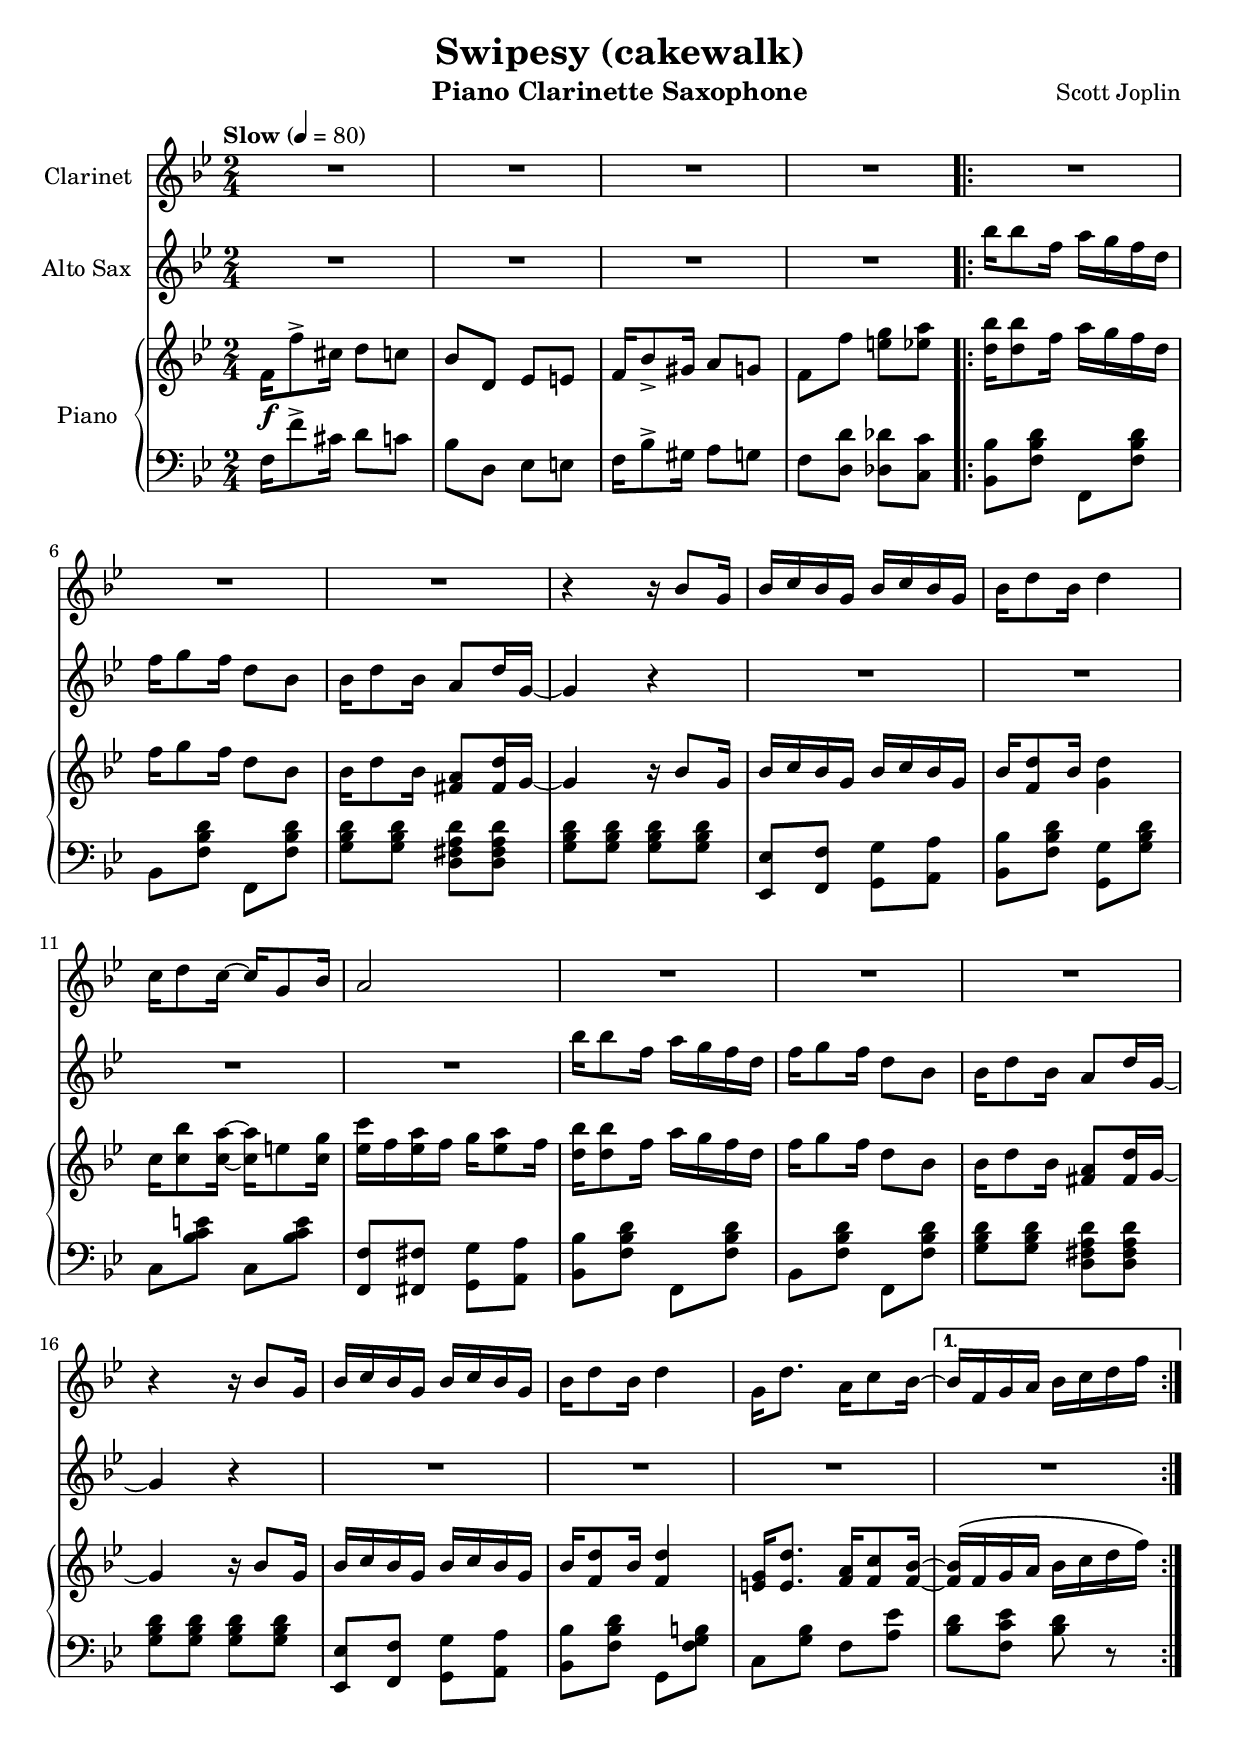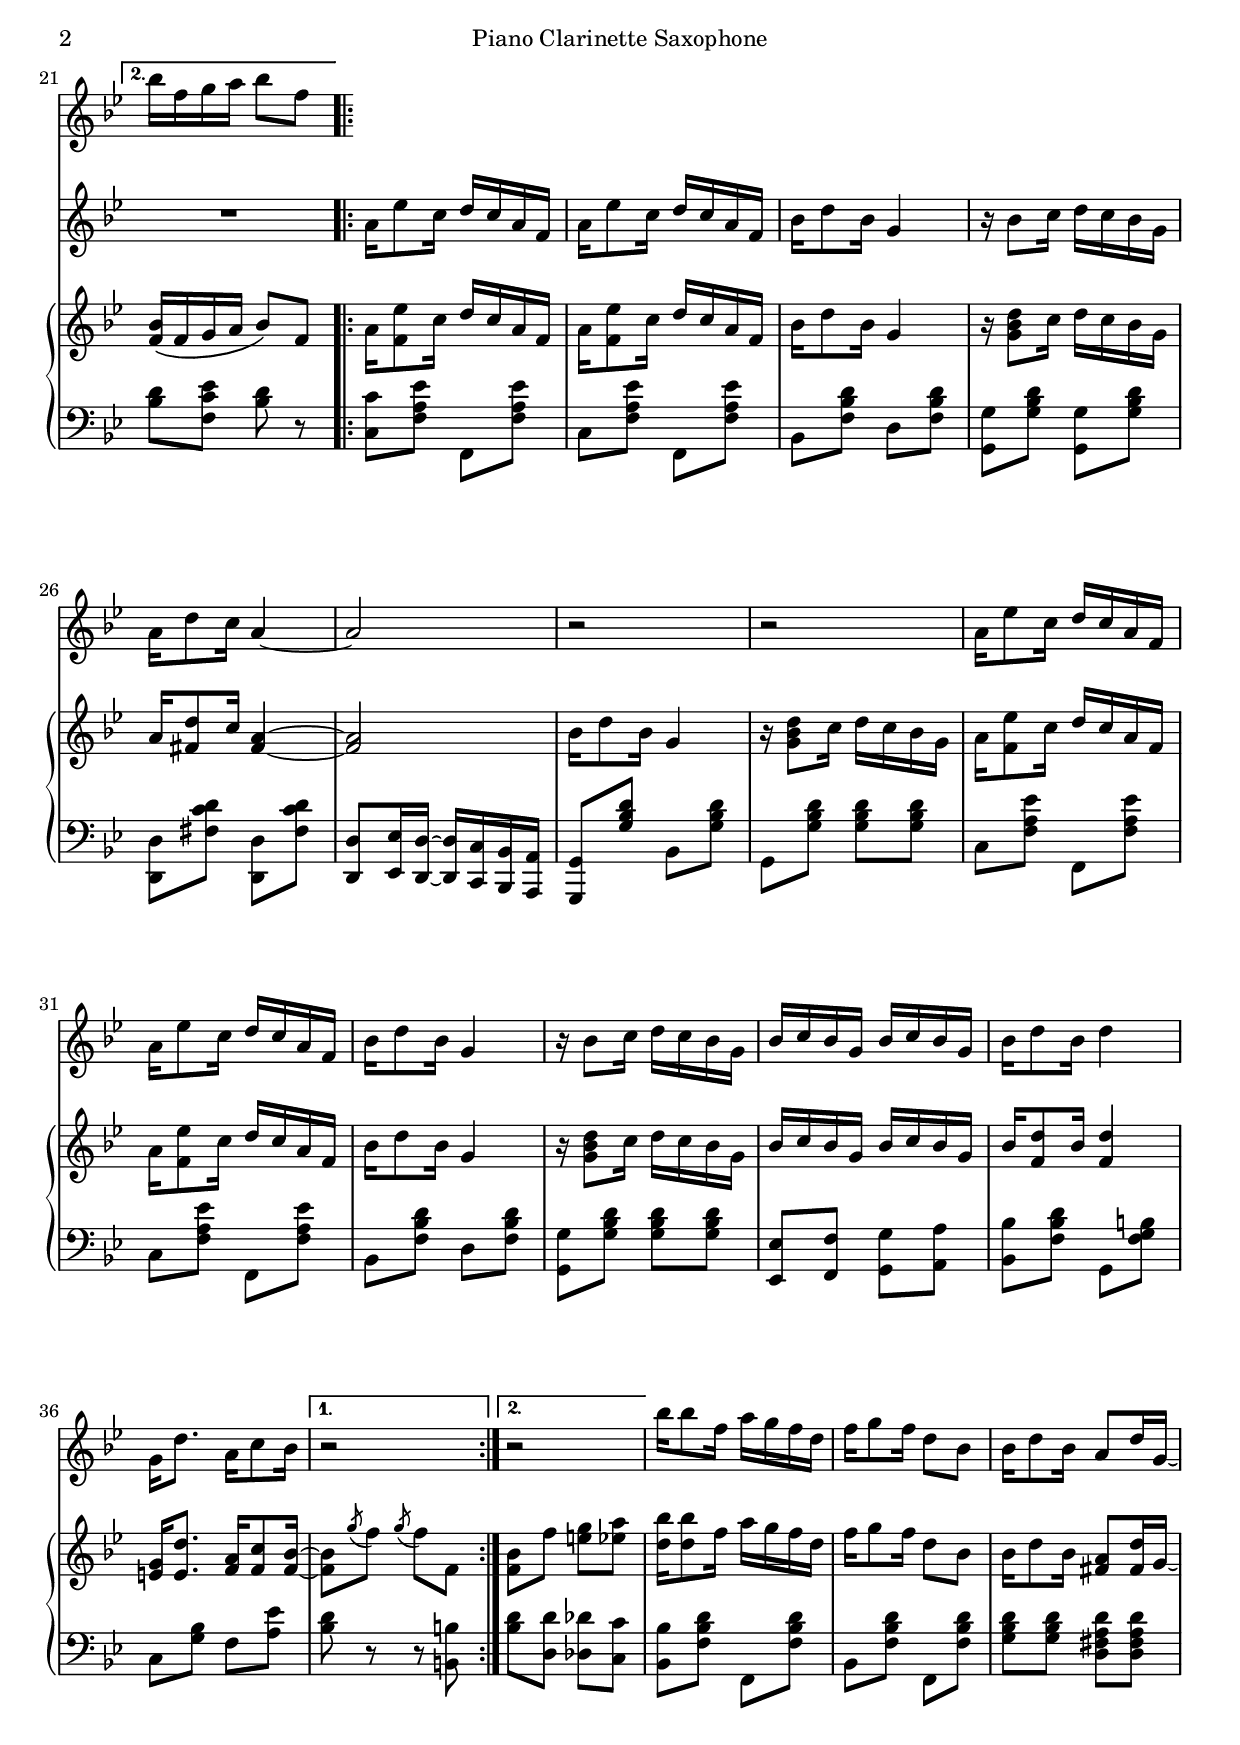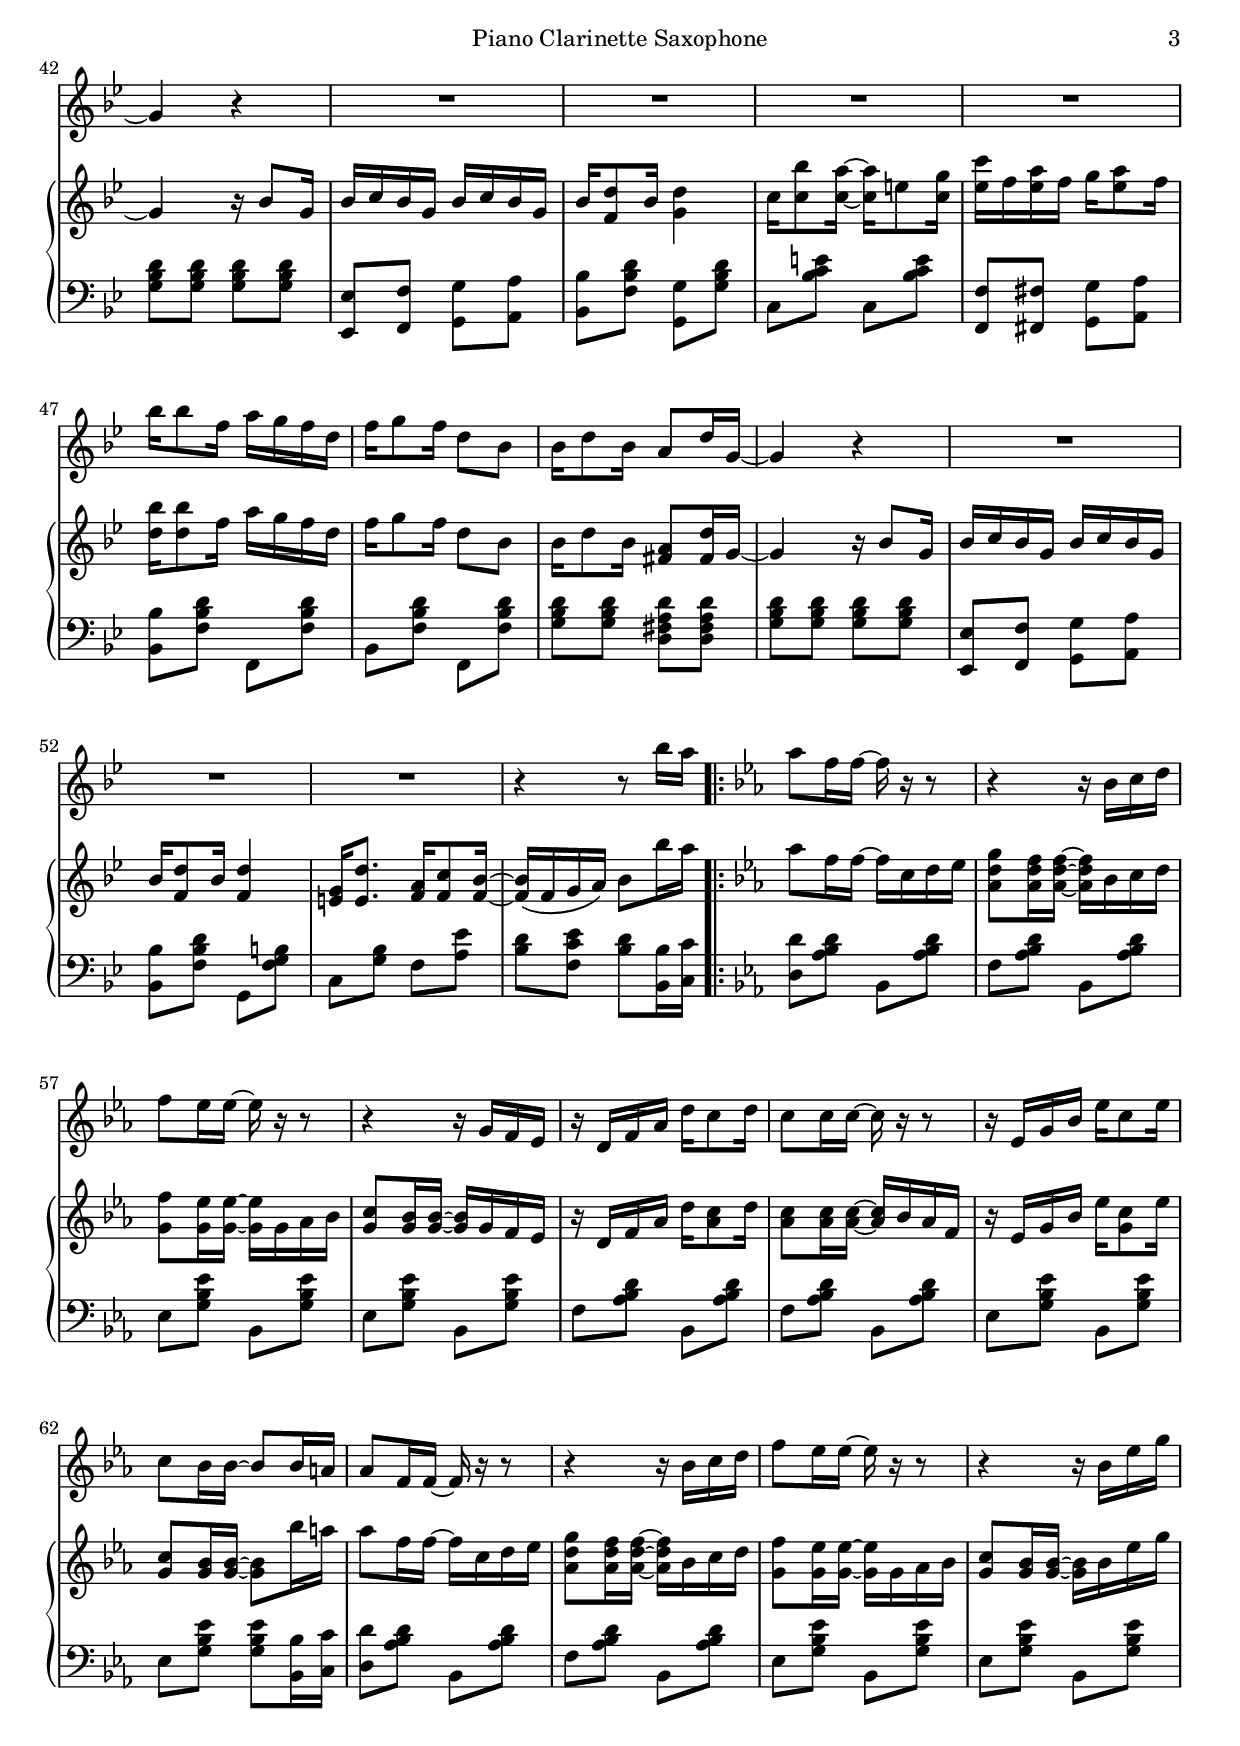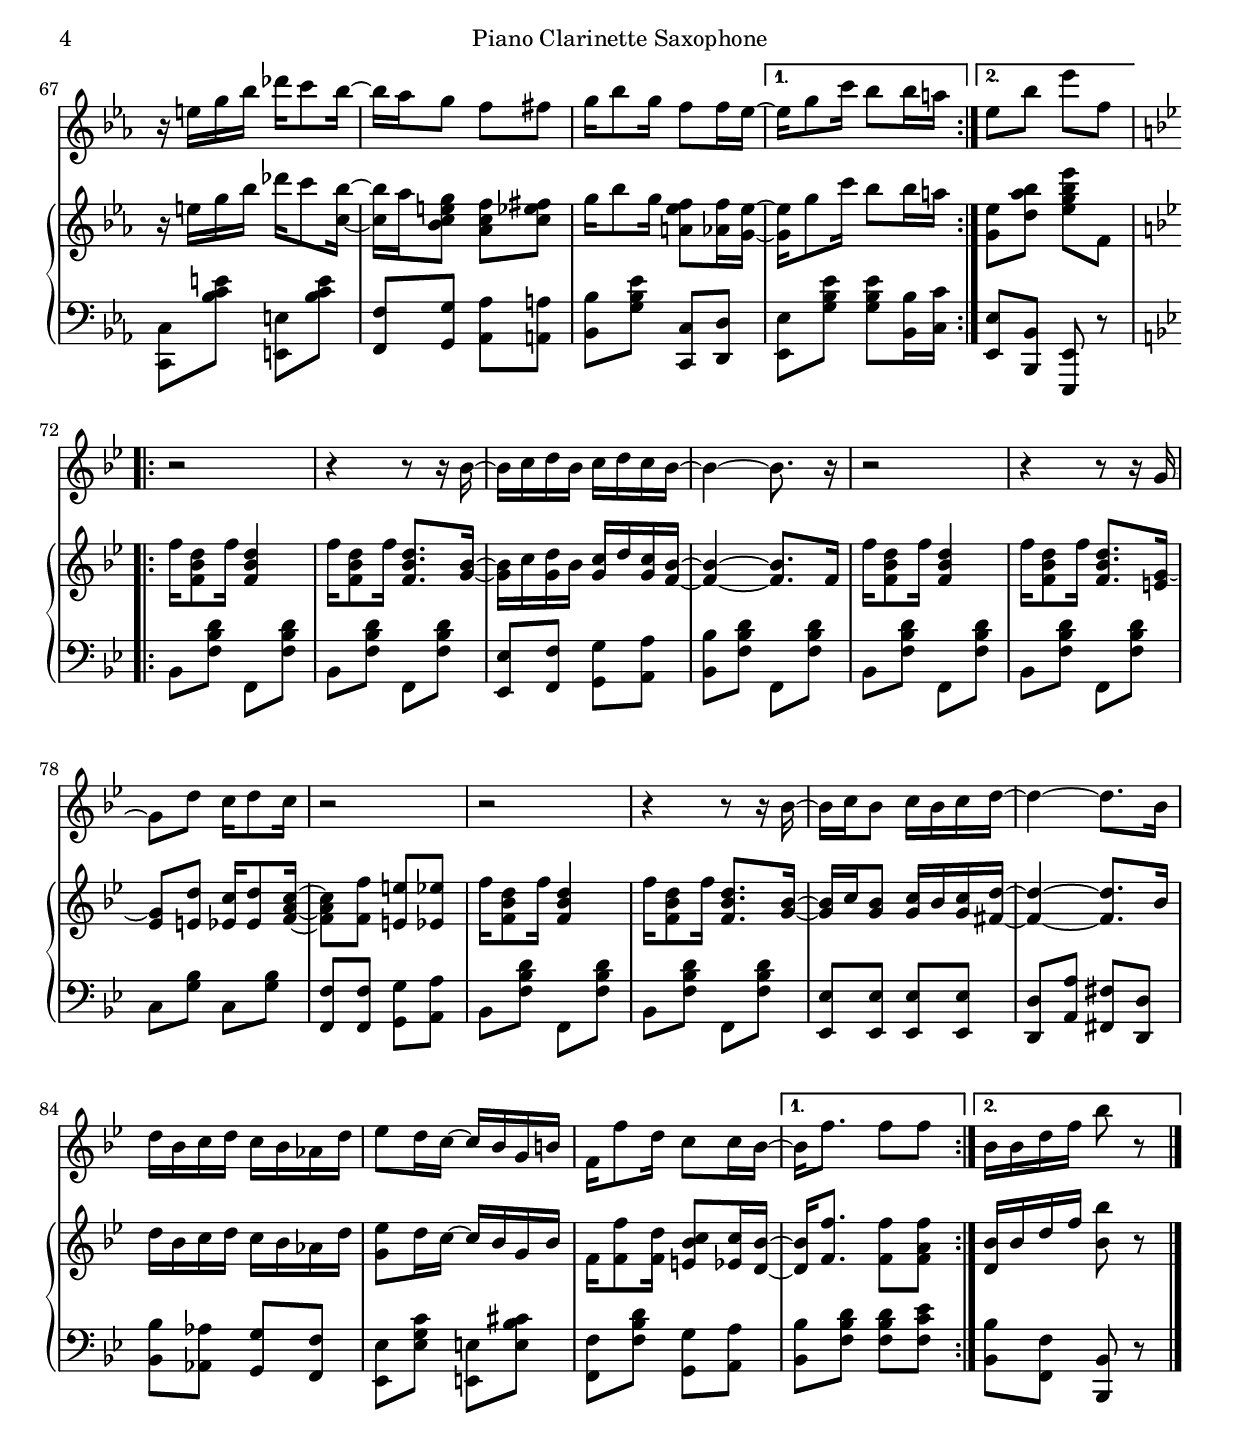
\version "2.20.0"
\language "italiano"

\header {
  title = "Swipesy (cakewalk)"
  instrument = "Piano Clarinette Saxophone"
  composer = "Scott Joplin"
}

\paper {
  #(set-paper-size "a4")
}

global = {
  \key sib \major
  \numericTimeSignature
  \time 2/4
  \tempo "Slow" 4=80
}

themaAClarinet = {
  \compressMMRests { R2*3 }
  r4 r16 sib8 sol16
  sib16 do sib sol sib do sib sol
  sib16 re8 sib16 re4
}

themaBClarinet = {
  \compressMMRests { R2*6 }
  sib16 re8 sib16 sol4
  r16 re8 do16 re16 do sib sol
  \compressMMRests { R2*6 }
}

clarinet = \relative do'' {
  \global
  \transposition sib
  % Music follows here.
  \compressMMRests { R2*4 }
  \repeat volta 2 {
    \themaAClarinet
    do16 re8 do16~
    do sol8 sib16
    la2
    \themaAClarinet
    sol,16 re'8. la16 do8 sib16~
  }
  \alternative {
    {sib16 fa sol la sib do re fa}
    {sib16 fa sol la sib8 fa}
  }
}

themaASaxo = {
  sib'16 sib8 fa16 la16 sol fa re
  fa16 sol8 fa16 re8 sib
  sib16 re8 sib16 la8 re16 sol,~
  sol4 r4
}

themaBIntroductionSaxo = {
  la16 mib'8 do16 re16 do la fa
  la16 mib'8 do16 re16 do la fa
  sib16 re8 sib16 sol4
  r16 sib8 do16 re16 do sib sol
}

themaBSaxo = {
  \themaBIntroductionSaxo
  la16 re8 do16 la4~
  la2
  r2 r2
  \themaBIntroductionSaxo
}

themaCSaxo = {
  r4 r8 sib'16 la
  \repeat volta 2 {
    \key mib \major
    lab8 fa16 fa~ fa r16 r8
    r4 r16 sib, do re
    fa8 mib16 mib16~ mib16 r16 r8
    r4 r16 sol, fa mib
    r16 re fa lab re do8 re16
    do8 do16 do16~ do16 r16 r8
    r16 mib, sol sib mib do8 mib16
    do8 sib16 sib16~ sib8 sib16 la
    lab8 fa16 fa~ fa r16 r8
    r4 r16 sib do re
    fa8 mib16 mib16~ mib16 r16 r8
    r4 r16 sib mib sol
    r16 mi sol sib reb do8 sib16~
    sib16 lab sol8 fa fad
    sol16 sib8 sol16 fa8 fa16 mib~
  }
  \alternative {
    { mib16 sol8 do16 sib8 sib16 la}
    {mib8 sib' mib fa,}
  }
}

themaDSaxo = {
  \key sib \major
  r2
  r4 r8 r16 sib,~
  sib do re sib do re do sib~
  sib4~ sib8. r16
  r2
  r4 r8 r16 sol~
  sol8 re' do16 re8 do16
  r2
  r2
  r4 r8 r16 sib~
  sib16 do sib8 do16 sib do re~
  re4~ re8. sib16
  re sib do re do sib lab re
  mib8 re16 do~ do sib sol si
  fa16 fa'8 re16 do8 do16 sib~
}

altoSax = \relative do'' {
  \global
  \transposition mib
  % Music follows here.
  \compressMMRests { R2*4 }
  \themaASaxo
  \compressMMRests { R2*4 }
  \themaASaxo
  \compressMMRests { R2*5 }
  \themaBSaxo
  sib16 do sib sol sib16 do sib sol
  sib16 re8 sib16 re4
  sol,16 re'8. la16 do8 sib16
  r2 r2
  \themaASaxo
  \compressMMRests { R2*4 }
  \themaASaxo
  \compressMMRests { R2*3 }
  \themaCSaxo
  \repeat volta 2 {
    \themaDSaxo
  }
  \alternative {
    {sib16 fa'8. fa8 fa8}
    {sib,16 sib re fa sib8 r}
  }
}

introductionRight = {
  fa16\f fa'8-> dod16 re8 do
  sib8 re, mib mi
  fa16 sib8-> sold16 la8 sol
  fa8 fa' <mi sol> <mib la>
}

themaAQuestionRight = {
  <re sib'>16 <re sib'>8 fa16 la16 sol fa re
  fa16 sol8 fa16 re8 sib
  sib16 re8 sib16 <fad la>8 <fad re'>16 % last pitch after
}

themaAAnswerRight = {
  sol4 r16 sib8 sol16
  sib16 do sib sol sib do sib sol
  sib16 <fa re'>8 sib16 % last pitch after
}

themaARight = {
  \themaAQuestionRight sol16~
  \themaAAnswerRight <sol re'>4
  do16 <do sib'>8 <do la'>16~ <do la'>16 mi8 <do sol'>16
  <mib do'>16 fa <mib la> fa sol16 <mib la>8 fa16
  \themaAQuestionRight sol~
  \themaAAnswerRight  <fa re'>4
  <mi sol>16 <mi re'>8. <fa la>16 <fa do'>8 <fa sib>16~
}

themaBIntroductionRight = {
  la16 <fa mib'>8 do'16 re16 do la fa
  la16 <fa mib'>8 do'16 re16 do la fa
  sib16 re8 sib16 sol4
  r16 <sol sib re>8 do16 re16 do sib sol
}

themaBRight = {
  \themaBIntroductionRight
  la16 <fad re'>8 do'16 <fad, la>4~
  <fad la>2
  sib16 re8 sib16 sol4
  r16 <sol sib re>8 do16 re16 do sib sol
  \themaBIntroductionRight
  sib16 do sib sol sib16 do sib sol
  sib16 <fa re'>8 sib16 <fa re'>4
  <mi sol>16 <mi re'>8. <fa la>16 <fa do'>8 <fa sib>16~
}

themaCBeginRight = {
  lab8 fa16 fa~ fa do re mib
  <lab, re sol>8 <lab re fa>16 <lab re fa>16~ <lab re fa>16 sib do re
  <sol, fa'>8 <sol mib'>16 <sol mib'>16~ <sol mib'>16 sol lab sib
  <sol do>8 <sol sib>16 <sol sib>16~ <sol sib>16  % last picht after
}

themaCRight = {
  \key mib \major
  \themaCBeginRight sol fa mib
  r16 re fa lab re <lab do>8 re16
  <lab do>8 <lab do>16 <lab do>16~ <lab do>16 sib lab fa
  r16 mib sol sib mib <sol, do>8 mib'16
  <sol, do>8 <sol sib>16 <sol sib>16~ <sol sib>8 sib'16 la
  \themaCBeginRight sib mib sol
  r16 mi sol sib reb do8 <do, sib'>16~
  <do sib'>16 lab' <sib, do mi sol>8 <lab do fa> <do mib fad>
  sol'16 sib8 sol16 <la, mib' fa>8 <lab fa'>16 <sol mib'>~
}

themaDIntroductionRight = {
  \fixed do {
    fa''16 <fa' sib' re''>8 fa''16 <fa' sib' re''>4
    fa''16 <fa' sib' re''>8 fa''16 <fa' sib' re''>8. %put the last time after
  }
}

themaDRight = {
  \key sib \major
  \themaDIntroductionRight <sol sib>16~
  <sol sib>16 do <sol re'> sib <sol do> re' <sol, do> <fa sib>~
  <fa sib>4~ <fa sib>8. fa16
  \themaDIntroductionRight <mi sol>16~
  <mib sol>8 <mi re'> <mib do'>16 <mib re'>8 <fa la do>16~
  <fa la do>8 <fa fa'> <mi mi'> <mib mib'>
  \themaDIntroductionRight <sol sib>16~
  <sol sib> do <sol sib>8 <sol do>16 sib <sol do> <fad re'>~
  <fad re'>4~ <fad re'>8. sib16
  re sib do re do sib lab re
  <sol, mib'>8 re'16 do~ do16 sib sol sib
  fa <fa fa'>8 <fa re'>16 <mi sib' do>8 <mib do'>16 <re sib'>~
}

right = \relative do' {
  \global
  % Music follows here.
  \introductionRight
  \repeat volta 2 {
    \themaARight
  }
  \alternative {
    { <fa sib>16 \(fa sol la sib16 do re fa\) }
    { <fa, sib>16 \(fa sol la sib8\) fa}
  }
  \repeat volta 2 {
    \themaBRight
  }
  \alternative {
    {<fa sib>8 \acciaccatura sol' fa \acciaccatura sol fa fa,}
    {<fa sib>8 fa' <mi sol> <mib la>}
  }
  \themaARight
  <fa sib>16 \(fa sol la\) sib8 sib'16 la
  \repeat volta 2 {
    \themaCRight
  }
  \alternative {
    {<sol mib'>16 sol'8 do16 sib8 sib16 la}
    {<sol, mib'>8 <re' lab' sib> <mib sol sib mib> fa,}
  }
  \repeat volta 2 {
    \themaDRight
  }
  \alternative {
    {<re sib'>16 <fa fa'>8. <fa fa'>8 <fa la fa'>}
    {<re sib'>16 sib' re fa <sib, sib'>8 r \bar "|."}
  }
}

introductionLeft = {
  fa16 fa'8-> dod16 re8 do
  sib8 re, mib mi
  fa16 sib8-> sold16 la8 sol
  fa8 <re re'> <reb reb'> <do do'>
}

themaAIntroductionLeft = {
  <sib sib'>8 <fa' sib re> fa, <fa' sib re>
  sib,8 <fa' sib re> fa, <fa' sib re>
  <sol sib re>8 <sol sib re> <re fad la re> <re fad la re>
  <sol sib re>8 <sol sib re> <sol sib re> <sol sib re>
  <mib, mib'>8 <fa fa'> <sol sol'> <la la'>
  <sib sib'>8 <fa' sib re> % 2 pitches after
}

themaALeft = {
  \themaAIntroductionLeft <sol, sol'> <sol' sib re>
  do,8 <sib' do mi> do, <sib' do mi>
  <fa, fa'>8 <fad fad'> <sol sol'> <la la'>
  \themaAIntroductionLeft sol, <fa' sol si>
  do8 <sol' sib> fa <la mib'>
}

themaBLeft = {
  <do, do'>8 <fa la mib'> fa, <fa' la mib'>
  do <fa la mib'> fa, <fa' la mib'>
  sib,8 <fa' sib re> re <fa sib re>
  <sol, sol'>8 <sol' sib re> <sol, sol'> <sol' sib re>
  <re, re'>8 <fad' do' re> <re, re'> <fad' do' re>
  <re, re'>8 <mib mib'>16 <re re'>~ <re re'> <do do'> <sib sib'> <la la'>
  <sol sol'>8 <sol'' sib re> sib, <sol' sib re>
  sol, <sol' sib re> <sol sib re> <sol sib re>
  do,8 <fa la mib'> fa, <fa' la mib'>
  do8 <fa la mib'> fa, <fa' la mib'>
  sib, <fa' sib re> re <fa sib re>
  <sol, sol'> <sol' sib re> <sol sib re> <sol sib re>
  <mib, mib'> <fa fa'> <sol sol'> <la la'>
  <sib sib'> <fa' sib re> sol, <fa' sol si>
  do <sol' sib> fa <la mib'>
}

themaCIntroductionLeft = {
  <re re'>8 <lab' sib re> sib, <lab' sib re>
  fa <lab sib re> sib, <lab' sib re>
  mib <sol sib mib> sib, <sol' sib mib>
  mib <sol sib mib> sib, <sol' sib mib>
}

themaCLeft = {
  \key mib \major
  \themaCIntroductionLeft
  fa <lab sib re> sib, <lab' sib re>
  fa <lab sib re> sib, <lab' sib re>
  mib <sol sib mib> sib, <sol' sib mib>
  mib <sol sib mib> <sol sib mib> <sib, sib'>16 <do do'>
  \themaCIntroductionLeft
  <do,, do'>8 <sib'' do mi> <mi,, mi'> <sib'' do mi>
  <fa, fa'> <sol sol'> <lab lab'> <la la'>
  <sib sib'> <sol' sib mib> <do,, do'> <re re'>
}

themaDIntroductionLeft = {
  \fixed do {
    sib, <fa sib re'> fa, <fa sib re'>
    sib, <fa sib re'> fa, <fa sib re'>
  }
}

themaDLeft = {
  \key sib \major
  \themaDIntroductionLeft
  <mib mib'> <fa fa'> <sol sol'> <la la'>
  <sib sib'> <fa' sib re> fa, <fa' sib re>
  \themaDIntroductionLeft
  do <sol' sib> do, <sol' sib>
  <fa, fa'> <fa fa'> <sol sol'> <la la'>
  \themaDIntroductionLeft
  <mib mib'> <mib mib'> <mib mib'> <mib mib'>
  <re re'> <la' la'> <fad fad'> <re re'>
  <sib' sib'> <lab lab'> <sol sol'> <fa fa'>
  <mib mib'> <mib' sol do> <mi, mi'> <mi' sib' dod>
  <fa, fa'> <fa' sib re> <sol, sol'> <la la'>
}

left = \relative do {
  \global
  % Music follows here.
  \introductionLeft
  \repeat volta 2 {
    \themaALeft
  }
  \alternative {
    {<sib re>8 <fa do' mib> <sib re> r}
    {<sib re>8 <fa do' mib> <sib re> r}
  }\repeat volta 2 {
    \themaBLeft
  }\alternative {
    {<sib re>8 r r <si, si'>}
    {<sib' re>8 <re, re'> <reb reb'> <do do'>}
  }
  \themaALeft
  { <sib re>8 <fa do' mib> <sib re> <sib, sib'>16 <do do'>}
  \repeat volta 2 {
    \themaCLeft
  }
  \alternative {
    {<mib mib'>8 <sol' sib mib>  <sol sib mib> <sib, sib'>16 <do do'>}
    {<mib, mib'>8 <sib sib'>8 <mib mib,> r}
  }
  \repeat volta 2 {
    \themaDLeft
  }
  \alternative {
    {<sib sib'> <fa' sib re> <fa sib re> <fa do' mib> }
    {<sib, sib'> <fa fa'> <sib, sib'> r}
  }
}

clarinetPart = \new Staff \with {
  instrumentName = "Clarinet"
  midiInstrument = "clarinet"
}
\clarinet
%\transpose sib do {\clarinet}

altoSaxPart = \new Staff \with {
  instrumentName = "Alto Sax"
  midiInstrument = "alto sax"
}
\altoSax
%\transpose mib do {\altoSax}

pianoPart = \new PianoStaff \with {
  instrumentName = "Piano"
} <<
  \new Staff = "right" \with {
    midiInstrument = "acoustic grand"
  } \right
  \new Staff = "left" \with {
    midiInstrument = "acoustic grand"
  } { \clef bass \left }
>>

\score {
  <<
    \clarinetPart
    \altoSaxPart
    \pianoPart
  >>
  \layout { }
  \midi { }
}
